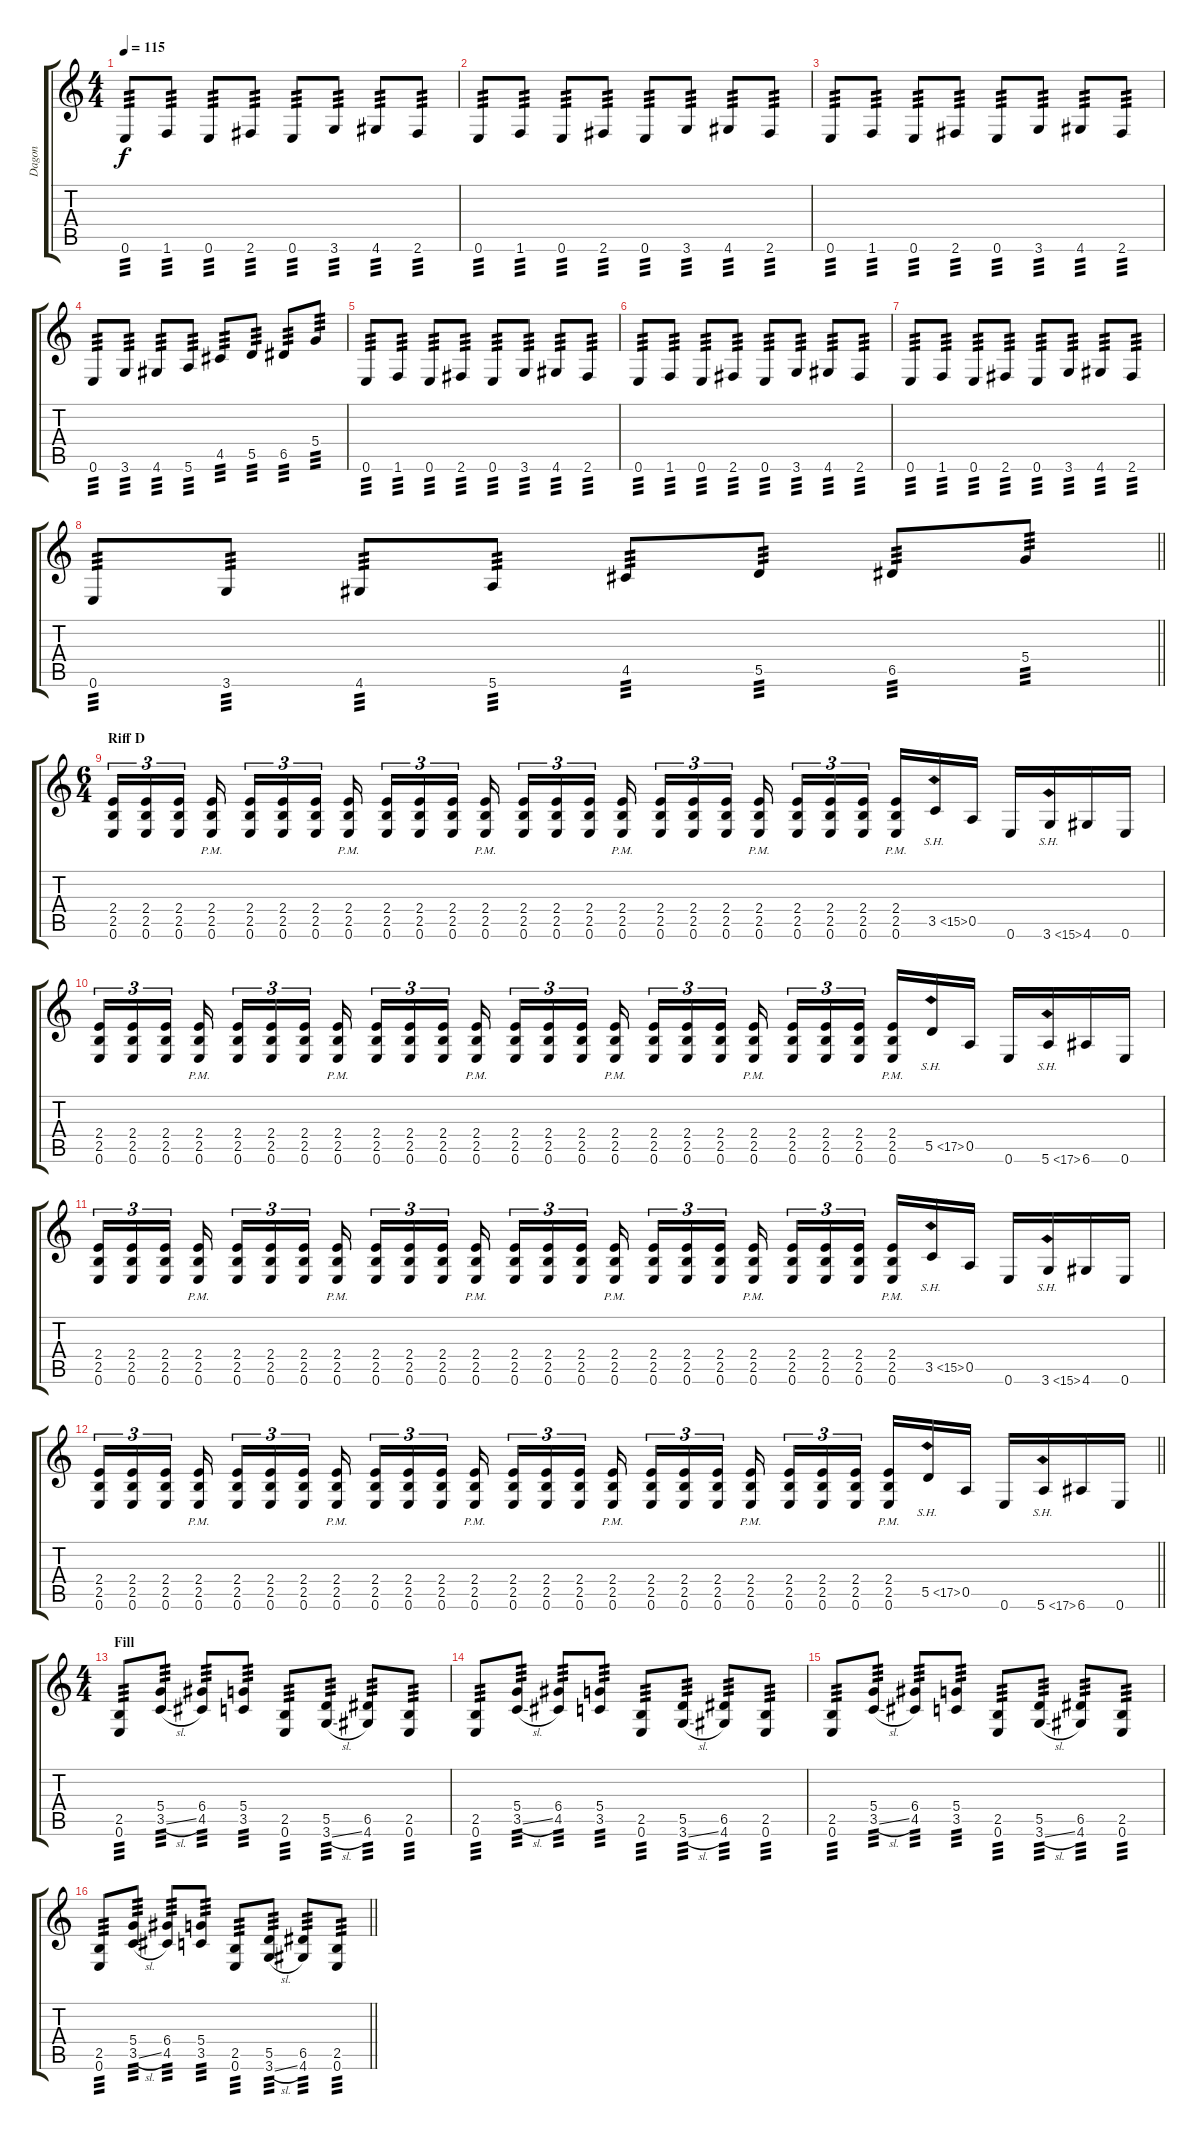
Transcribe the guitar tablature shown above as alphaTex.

\track ("Dagon" "Dagon") {instrument distortionguitar}
\staff {score tabs}
\tuning (E4 B3 G3 D3 A2 E2) {hide}
\ts (4 4)
\tempo 115
\clef g2
\ks c
0.6.8{tp 3 dy f} 1.6.8{tp 3} 0.6.8{tp 3} 2.6.8{tp 3} 0.6.8{tp 3} 3.6.8{tp 3} 4.6.8{tp 3} 2.6.8{tp 3} |
0.6.8{tp 3} 1.6.8{tp 3} 0.6.8{tp 3} 2.6.8{tp 3} 0.6.8{tp 3} 3.6.8{tp 3} 4.6.8{tp 3} 2.6.8{tp 3} |
0.6.8{tp 3} 1.6.8{tp 3} 0.6.8{tp 3} 2.6.8{tp 3} 0.6.8{tp 3} 3.6.8{tp 3} 4.6.8{tp 3} 2.6.8{tp 3} |
0.6.8{tp 3} 3.6.8{tp 3} 4.6.8{tp 3} 5.6.8{tp 3} 4.5.8{tp 3} 5.5.8{tp 3} 6.5.8{tp 3} 5.4.8{tp 3} |
0.6.8{tp 3} 1.6.8{tp 3} 0.6.8{tp 3} 2.6.8{tp 3} 0.6.8{tp 3} 3.6.8{tp 3} 4.6.8{tp 3} 2.6.8{tp 3} |
0.6.8{tp 3} 1.6.8{tp 3} 0.6.8{tp 3} 2.6.8{tp 3} 0.6.8{tp 3} 3.6.8{tp 3} 4.6.8{tp 3} 2.6.8{tp 3} |
0.6.8{tp 3} 1.6.8{tp 3} 0.6.8{tp 3} 2.6.8{tp 3} 0.6.8{tp 3} 3.6.8{tp 3} 4.6.8{tp 3} 2.6.8{tp 3} |
\barLineRight lightlight
0.6.8{tp 3} 3.6.8{tp 3} 4.6.8{tp 3} 5.6.8{tp 3} 4.5.8{tp 3} 5.5.8{tp 3} 6.5.8{tp 3} 5.4.8{tp 3} |
\ts (6 4)
\section ("" "Riff D")
(2.4 2.5 0.6).16{tu (3 2)} (2.4 2.5 0.6).16{tu (3 2)} (2.4 2.5 0.6).16{tu (3 2) beam splitsecondary} (2.4{pm} 2.5{pm} 0.6{pm}).16{beam splitsecondary} (2.4 2.5 0.6).16{tu (3 2)} (2.4 2.5 0.6).16{tu (3 2)} (2.4 2.5 0.6).16{tu (3 2) beam splitsecondary} (2.4{pm} 2.5{pm} 0.6{pm}).16{beam splitsecondary} (2.4 2.5 0.6).16{tu (3 2)} (2.4 2.5 0.6).16{tu (3 2)} (2.4 2.5 0.6).16{tu (3 2) beam splitsecondary} (2.4{pm} 2.5{pm} 0.6{pm}).16{beam splitsecondary} (2.4 2.5 0.6).16{tu (3 2)} (2.4 2.5 0.6).16{tu (3 2)} (2.4 2.5 0.6).16{tu (3 2) beam splitsecondary} (2.4{pm} 2.5{pm} 0.6{pm}).16 (2.4 2.5 0.6).16{tu (3 2)} (2.4 2.5 0.6).16{tu (3 2)} (2.4 2.5 0.6).16{tu (3 2) beam splitsecondary} (2.4{pm} 2.5{pm} 0.6{pm}).16{beam splitsecondary} (2.4 2.5 0.6).16{tu (3 2)} (2.4 2.5 0.6).16{tu (3 2)} (2.4 2.5 0.6).16{tu (3 2) beam splitsecondary} (2.4{pm} 2.5{pm} 0.6{pm}).16 3.5{sh 12}.16 0.5.16 0.6.16 3.6{sh 12}.16 4.6.16 0.6.16 |
(2.4 2.5 0.6).16{tu (3 2)} (2.4 2.5 0.6).16{tu (3 2)} (2.4 2.5 0.6).16{tu (3 2) beam splitsecondary} (2.4{pm} 2.5{pm} 0.6{pm}).16{beam splitsecondary} (2.4 2.5 0.6).16{tu (3 2)} (2.4 2.5 0.6).16{tu (3 2)} (2.4 2.5 0.6).16{tu (3 2) beam splitsecondary} (2.4{pm} 2.5{pm} 0.6{pm}).16{beam splitsecondary} (2.4 2.5 0.6).16{tu (3 2)} (2.4 2.5 0.6).16{tu (3 2)} (2.4 2.5 0.6).16{tu (3 2) beam splitsecondary} (2.4{pm} 2.5{pm} 0.6{pm}).16{beam splitsecondary} (2.4 2.5 0.6).16{tu (3 2)} (2.4 2.5 0.6).16{tu (3 2)} (2.4 2.5 0.6).16{tu (3 2) beam splitsecondary} (2.4{pm} 2.5{pm} 0.6{pm}).16 (2.4 2.5 0.6).16{tu (3 2)} (2.4 2.5 0.6).16{tu (3 2)} (2.4 2.5 0.6).16{tu (3 2) beam splitsecondary} (2.4{pm} 2.5{pm} 0.6{pm}).16{beam splitsecondary} (2.4 2.5 0.6).16{tu (3 2)} (2.4 2.5 0.6).16{tu (3 2)} (2.4 2.5 0.6).16{tu (3 2) beam splitsecondary} (2.4{pm} 2.5{pm} 0.6{pm}).16 5.5{sh 12}.16 0.5.16 0.6.16 5.6{sh 12}.16 6.6.16 0.6.16 |
(2.4 2.5 0.6).16{tu (3 2)} (2.4 2.5 0.6).16{tu (3 2)} (2.4 2.5 0.6).16{tu (3 2) beam splitsecondary} (2.4{pm} 2.5{pm} 0.6{pm}).16{beam splitsecondary} (2.4 2.5 0.6).16{tu (3 2)} (2.4 2.5 0.6).16{tu (3 2)} (2.4 2.5 0.6).16{tu (3 2) beam splitsecondary} (2.4{pm} 2.5{pm} 0.6{pm}).16{beam splitsecondary} (2.4 2.5 0.6).16{tu (3 2)} (2.4 2.5 0.6).16{tu (3 2)} (2.4 2.5 0.6).16{tu (3 2) beam splitsecondary} (2.4{pm} 2.5{pm} 0.6{pm}).16{beam splitsecondary} (2.4 2.5 0.6).16{tu (3 2)} (2.4 2.5 0.6).16{tu (3 2)} (2.4 2.5 0.6).16{tu (3 2) beam splitsecondary} (2.4{pm} 2.5{pm} 0.6{pm}).16 (2.4 2.5 0.6).16{tu (3 2)} (2.4 2.5 0.6).16{tu (3 2)} (2.4 2.5 0.6).16{tu (3 2) beam splitsecondary} (2.4{pm} 2.5{pm} 0.6{pm}).16{beam splitsecondary} (2.4 2.5 0.6).16{tu (3 2)} (2.4 2.5 0.6).16{tu (3 2)} (2.4 2.5 0.6).16{tu (3 2) beam splitsecondary} (2.4{pm} 2.5{pm} 0.6{pm}).16 3.5{sh 12}.16 0.5.16 0.6.16 3.6{sh 12}.16 4.6.16 0.6.16 |
\barLineRight lightlight
(2.4 2.5 0.6).16{tu (3 2)} (2.4 2.5 0.6).16{tu (3 2)} (2.4 2.5 0.6).16{tu (3 2) beam splitsecondary} (2.4{pm} 2.5{pm} 0.6{pm}).16{beam splitsecondary} (2.4 2.5 0.6).16{tu (3 2)} (2.4 2.5 0.6).16{tu (3 2)} (2.4 2.5 0.6).16{tu (3 2) beam splitsecondary} (2.4{pm} 2.5{pm} 0.6{pm}).16{beam splitsecondary} (2.4 2.5 0.6).16{tu (3 2)} (2.4 2.5 0.6).16{tu (3 2)} (2.4 2.5 0.6).16{tu (3 2) beam splitsecondary} (2.4{pm} 2.5{pm} 0.6{pm}).16{beam splitsecondary} (2.4 2.5 0.6).16{tu (3 2)} (2.4 2.5 0.6).16{tu (3 2)} (2.4 2.5 0.6).16{tu (3 2) beam splitsecondary} (2.4{pm} 2.5{pm} 0.6{pm}).16 (2.4 2.5 0.6).16{tu (3 2)} (2.4 2.5 0.6).16{tu (3 2)} (2.4 2.5 0.6).16{tu (3 2) beam splitsecondary} (2.4{pm} 2.5{pm} 0.6{pm}).16{beam splitsecondary} (2.4 2.5 0.6).16{tu (3 2)} (2.4 2.5 0.6).16{tu (3 2)} (2.4 2.5 0.6).16{tu (3 2) beam splitsecondary} (2.4{pm} 2.5{pm} 0.6{pm}).16 5.5{sh 12}.16 0.5.16 0.6.16 5.6{sh 12}.16 6.6.16 0.6.16 |
\ts (4 4)
\section ("" "Fill")
(2.5 0.6).8{tp 3} (5.4 3.5{sl}).8{tp 3} (6.4 4.5).8{tp 3} (5.4 3.5).8{tp 3} (2.5 0.6).8{tp 3} (5.5 3.6{sl}).8{tp 3} (6.5 4.6).8{tp 3} (2.5 0.6).8{tp 3} |
(2.5 0.6).8{tp 3} (5.4 3.5{sl}).8{tp 3} (6.4 4.5).8{tp 3} (5.4 3.5).8{tp 3} (2.5 0.6).8{tp 3} (5.5 3.6{sl}).8{tp 3} (6.5 4.6).8{tp 3} (2.5 0.6).8{tp 3} |
(2.5 0.6).8{tp 3} (5.4 3.5{sl}).8{tp 3} (6.4 4.5).8{tp 3} (5.4 3.5).8{tp 3} (2.5 0.6).8{tp 3} (5.5 3.6{sl}).8{tp 3} (6.5 4.6).8{tp 3} (2.5 0.6).8{tp 3} |
\barLineRight lightlight
(2.5 0.6).8{tp 3} (5.4 3.5{sl}).8{tp 3} (6.4 4.5).8{tp 3} (5.4 3.5).8{tp 3} (2.5 0.6).8{tp 3} (5.5 3.6{sl}).8{tp 3} (6.5 4.6).8{tp 3} (2.5 0.6).8{tp 3}
